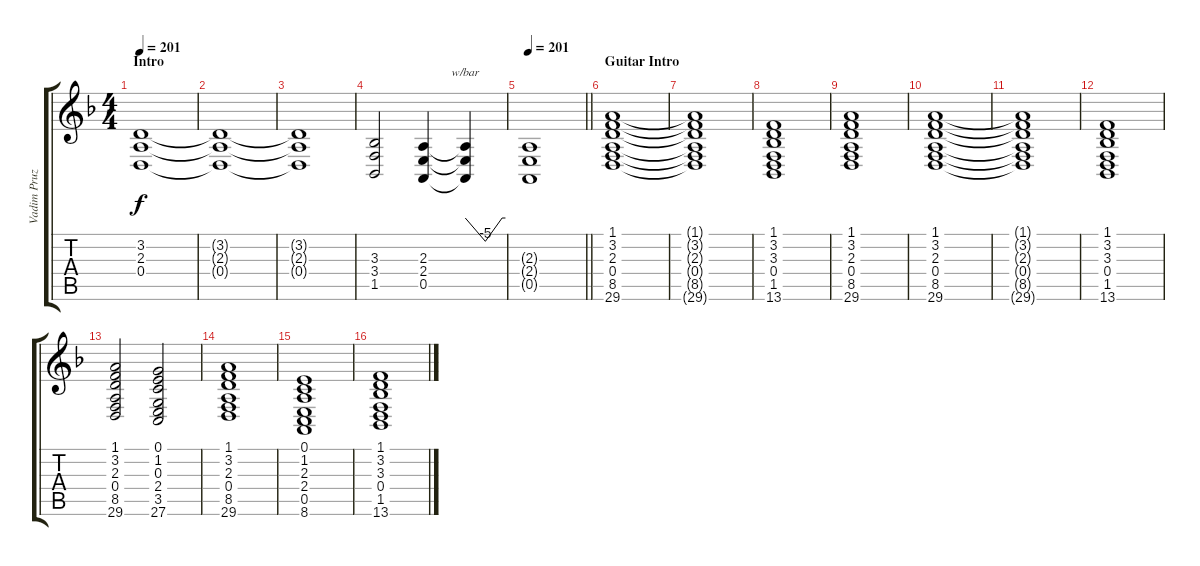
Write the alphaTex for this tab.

\track ("Vadim Pruzhanov" "Vadim Pruz") {instrument choiraahs}
\staff {score tabs}
\tuning (E4 B3 G3 D3 A2 E2) {hide}
\ts (4 4)
\section ("" "Intro")
\tempo 201
\tempo 129
\tempo 201
\clef g2
\ks dminor
(3.2 2.3 0.4).1{dy f instrument choiraahs} |
(3.2{t} 2.3{t} 0.4{t}).1 |
(3.2{t} 2.3{t} 0.4{t}).1 |
(3.3 3.4 1.5).2 (2.3 2.4 0.5).4 (2.3{t} 2.4{t} 0.5{t}).4{tbe (custom default 0 0 30 -20 55 0 60 0)} |
\tempo 201
\barLineRight lightlight
(2.3{t} 2.4{t} 0.5{t}).1 |
\section ("" "Guitar Intro")
(1.1 3.2 2.3 0.4 8.5 29.6).1{volume 8} |
(1.1{t} 3.2{t} 2.3{t} 0.4{t} 8.5{t} 29.6{t}).1 |
(1.1 3.2 3.3 0.4 1.5 13.6).1 |
(1.1 3.2 2.3 0.4 8.5 29.6).1 |
(1.1 3.2 2.3 0.4 8.5 29.6).1 |
(1.1{t} 3.2{t} 2.3{t} 0.4{t} 8.5{t} 29.6{t}).1 |
(1.1 3.2 3.3 0.4 1.5 13.6).1 |
(1.1 3.2 2.3 0.4 8.5 29.6).2 (0.1 1.2 0.3 2.4 3.5 27.6).2 |
(1.1 3.2 2.3 0.4 8.5 29.6).1 |
(0.1 1.2 2.3 2.4 0.5 8.6).1 |
(1.1 3.2 3.3 0.4 1.5 13.6).1
